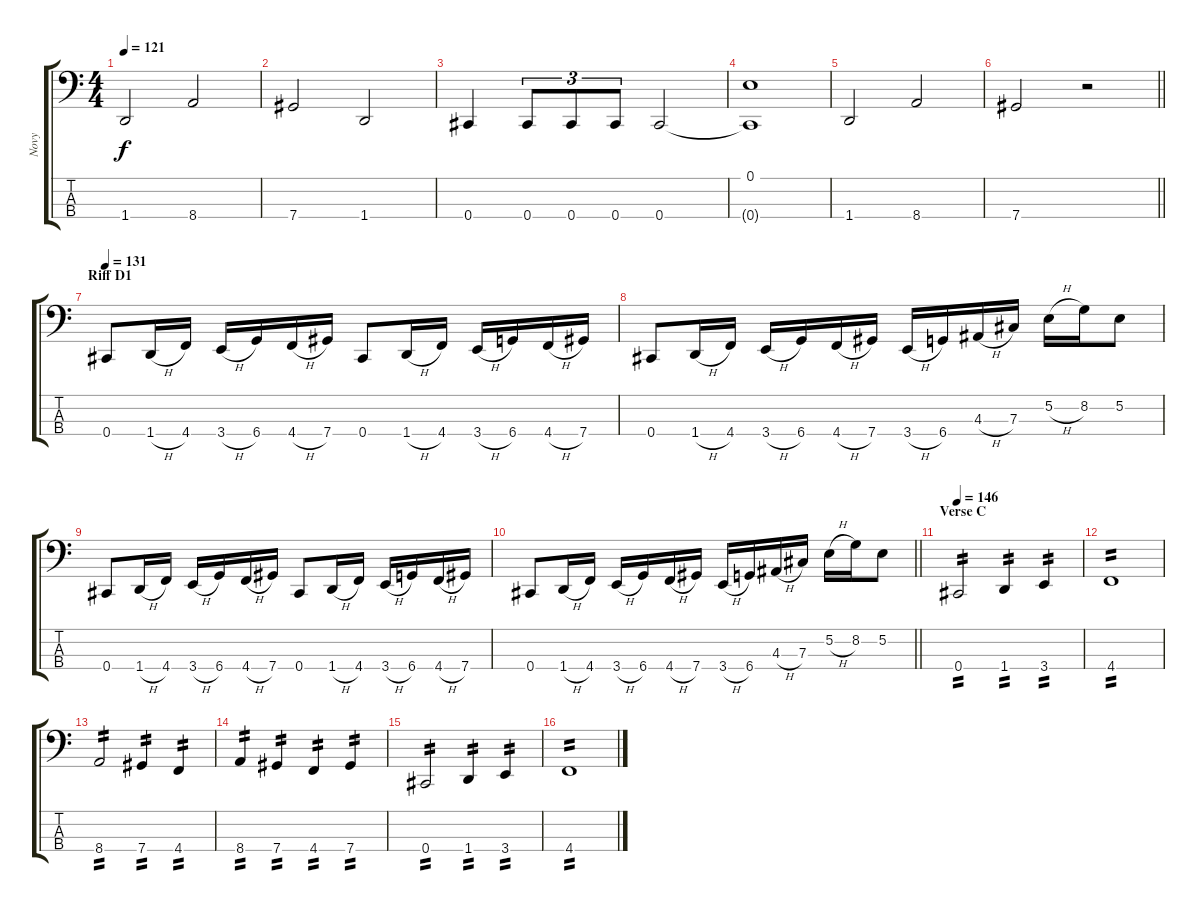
\track ("Novy" "Novy") {instrument electricbassfinger}
\staff {score tabs}
\tuning (E2 B1 Gb1 Db1) {hide}
\ts (4 4)
\tempo 121
\clef f4
\ks c
1.4.2{dy f} 8.4.2 |
7.4.2 1.4.2 |
0.4.4 0.4.8{tu (3 2)} 0.4.8{tu (3 2)} 0.4.8{tu (3 2)} 0.4.2 |
(0.1 0.4{t}).1 |
1.4.2 8.4.2 |
\barLineRight lightlight
7.4.2 r.2 |
\section ("" "Riff D1")
\tempo 131
0.4.8 1.4{h}.16 4.4.16 3.4{h}.16 6.4.16 4.4{h}.16 7.4.16 0.4.8 1.4{h}.16 4.4.16 3.4{h}.16 6.4.16 4.4{h}.16 7.4.16 |
0.4.8 1.4{h}.16 4.4.16 3.4{h}.16 6.4.16 4.4{h}.16 7.4.16 3.4{h}.16 6.4.16 4.3{h}.16 7.3.16 5.2{h}.16 8.2.16 5.2.8 |
0.4.8 1.4{h}.16 4.4.16 3.4{h}.16 6.4.16 4.4{h}.16 7.4.16 0.4.8 1.4{h}.16 4.4.16 3.4{h}.16 6.4.16 4.4{h}.16 7.4.16 |
\barLineRight lightlight
0.4.8 1.4{h}.16 4.4.16 3.4{h}.16 6.4.16 4.4{h}.16 7.4.16 3.4{h}.16 6.4.16 4.3{h}.16 7.3.16 5.2{h}.16 8.2.16 5.2.8 |
\section ("" "Verse C")
\tempo 146
0.4.2{tp 2} 1.4.4{tp 2} 3.4.4{tp 2} |
4.4.1{tp 2} |
8.4.2{tp 2} 7.4.4{tp 2} 4.4.4{tp 2} |
8.4.4{tp 2} 7.4.4{tp 2} 4.4.4{tp 2} 7.4.4{tp 2} |
0.4.2{tp 2} 1.4.4{tp 2} 3.4.4{tp 2} |
4.4.1{tp 2}
